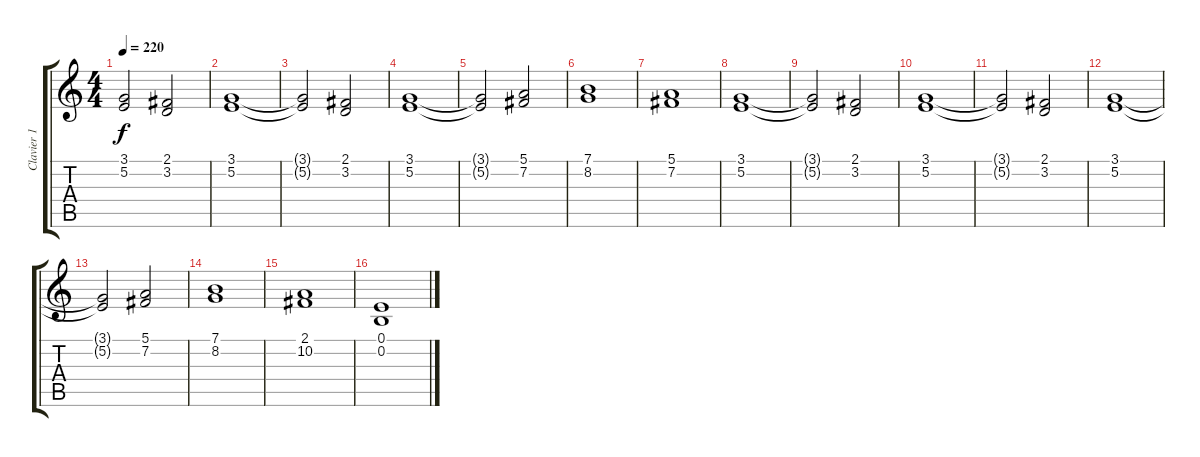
\track ("Clavier 1" "Clavier 1") {instrument stringensemble1}
\staff {score tabs}
\tuning (E4 B3 G3 D3 A2 E2) {hide}
\ts (4 4)
\tempo 220
\clef g2
\ks c
(3.1{t} 5.2{t}).2{dy f} (2.1 3.2).2 |
(3.1 5.2).1 |
(3.1{t} 5.2{t}).2 (2.1 3.2).2 |
(3.1 5.2).1 |
(3.1{t} 5.2{t}).2 (5.1 7.2).2 |
(7.1 8.2).1 |
(5.1 7.2).1 |
(3.1 5.2).1 |
(3.1{t} 5.2{t}).2 (2.1 3.2).2 |
(3.1 5.2).1 |
(3.1{t} 5.2{t}).2 (2.1 3.2).2 |
(3.1 5.2).1 |
(3.1{t} 5.2{t}).2 (5.1 7.2).2 |
(7.1 8.2).1 |
(2.1 10.2).1 |
(0.1 0.2).1
